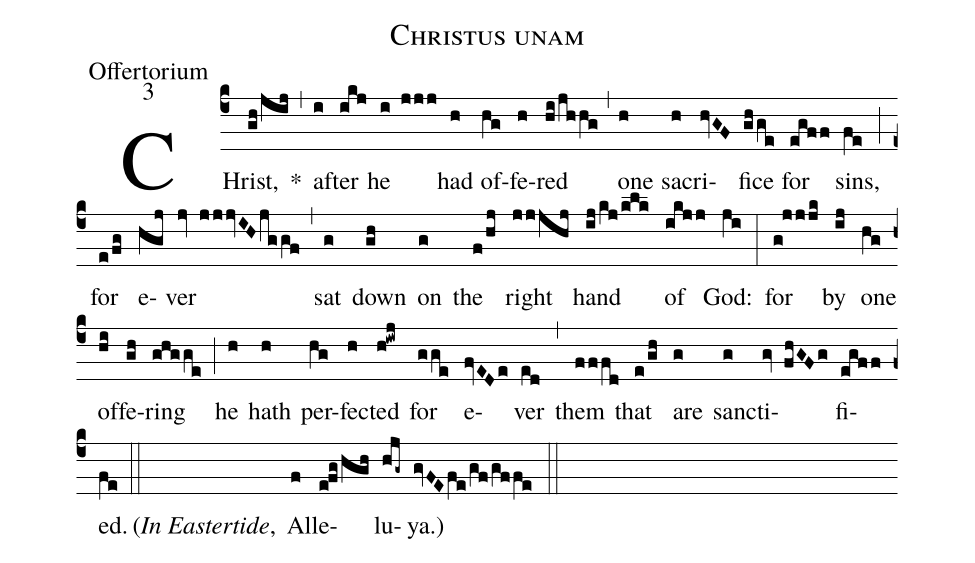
name:Christus unam;
office-part:Offertorium;
mode:3;
%%
(c4) CHrist,(gh/jij) *(,) af(i)ter(ikj) he(i jjj) had(h) of(hg)fe(h)red(hi/jhhg) (,) one(h) sa(h)cri(hvGF)fice(gh/ge) for(egff) sins,(fe) (;) for(e/fg) e(hgj)ver(jv jjjvIH/jggf) (,) sat(g) down(gh) on(g) the(f/hj) right(jjjhj) hand(ij/kj/klk) of(ikjj) God:(ji) (:) for(g!jjjk) by(ij) one(hg) of(hi)fe(gh)ring(ghgge) (;) he(h) hath(h) per(hg)fec(h)ted(h!iwj) for(gge) e(fvEDe)ver(ed) (,) them(fffd) that(e/gh) are(g) sanc(g)ti(gv fhGFg)fi(egff)ed.(fe) (::) <v>(</v><i>In Eastertide</i>,() Al(f)le(e!fg/hgh)lu(hjg~)ya.<v>)</v>(gvFE/fe/gf/gffe) (::)
